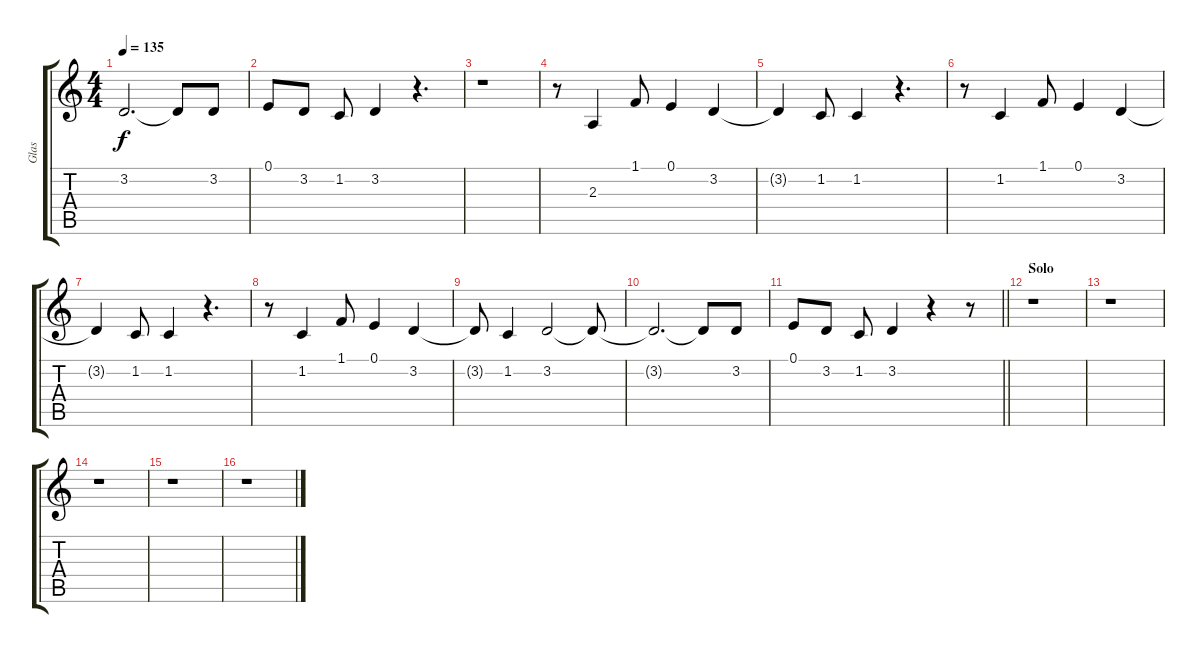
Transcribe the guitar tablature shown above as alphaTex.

\track ("Glas" "Glas") {instrument lead2sawtooth}
\staff {score tabs}
\tuning (E4 B3 G3 D3 A2 E2) {hide}
\ts (4 4)
\tempo 135
\clef g2
\ks c
3.2{t}.2{d dy f} 3.2{t}.8 3.2.8 |
0.1.8 3.2.8 1.2.8 3.2.4 r.4{d} |
r.1 |
r.8 2.3.4 1.1.8 0.1.4 3.2.4 |
3.2{t}.4 1.2.8 1.2.4 r.4{d} |
r.8 1.2.4 1.1.8 0.1.4 3.2.4 |
3.2{t}.4 1.2.8 1.2.4 r.4{d} |
r.8 1.2.4 1.1.8 0.1.4 3.2.4 |
3.2{t}.8 1.2.4 3.2.2 3.2{t}.8 |
3.2{t}.2{d} 3.2{t}.8 3.2.8 |
\barLineRight lightlight
0.1.8 3.2.8 1.2.8 3.2.4 r.4 r.8 |
\section ("" "Solo")
r.1 |
r.1 |
r.1 |
r.1 |
r.1
